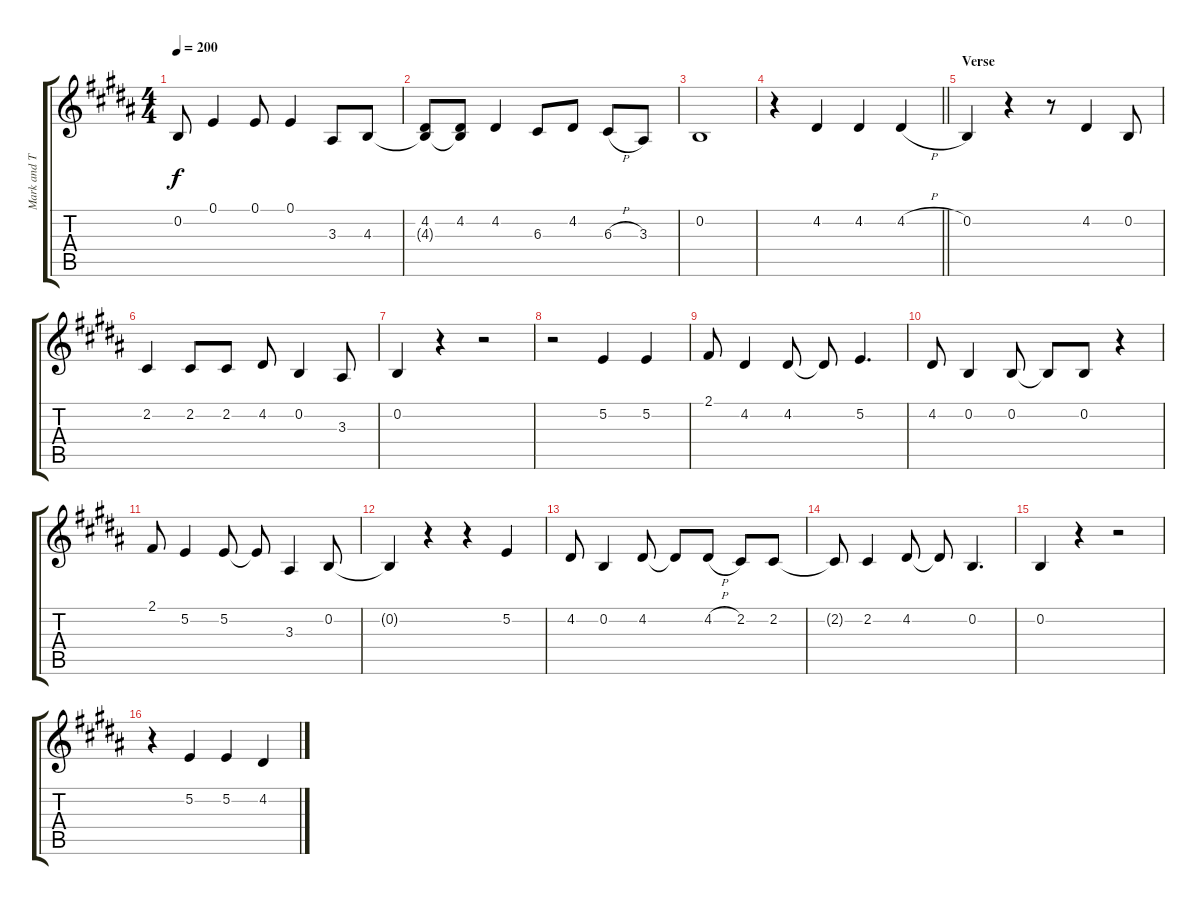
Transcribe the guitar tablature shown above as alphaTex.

\track ("Mark and Tom (Vocal)" "Mark and T") {instrument oboe}
\staff {score tabs}
\tuning (E4 B3 G3 D3 A2 E2) {hide}
\ts (4 4)
\tempo 200
\clef g2
\ks b
0.2{t}.8{dy f} 0.1.4 0.1.8 0.1.4 3.3.8 4.3.8 |
(4.2 4.3{t}).8 (4.2 4.3{t}).8 4.2.4 6.3.8 4.2.8 6.3{h}.8 3.3.8 |
0.2.1 |
\barLineRight lightlight
r.4 4.2.4 4.2.4 4.2{h}.4 |
\section ("" "Verse")
0.2.4 r.4 r.8 4.2.4 0.2.8 |
2.2.4 2.2.8 2.2.8 4.2.8 0.2.4 3.3.8 |
0.2.4 r.4 r.2 |
r.2 5.2.4 5.2.4 |
2.1.8 4.2.4 4.2.8 4.2{t}.8 5.2.4{d} |
4.2.8 0.2.4 0.2.8 0.2{t}.8 0.2.8 r.4 |
2.1.8 5.2.4 5.2.8 5.2{t}.8 3.3.4 0.2.8 |
0.2{t}.4 r.4 r.4 5.2.4 |
4.2.8 0.2.4 4.2.8 4.2{t}.8 4.2{h}.8 2.2.8 2.2.8 |
2.2{t}.8 2.2.4 4.2.8 4.2{t}.8 0.2.4{d} |
0.2.4 r.4 r.2 |
r.4 5.2.4 5.2.4 4.2.4
